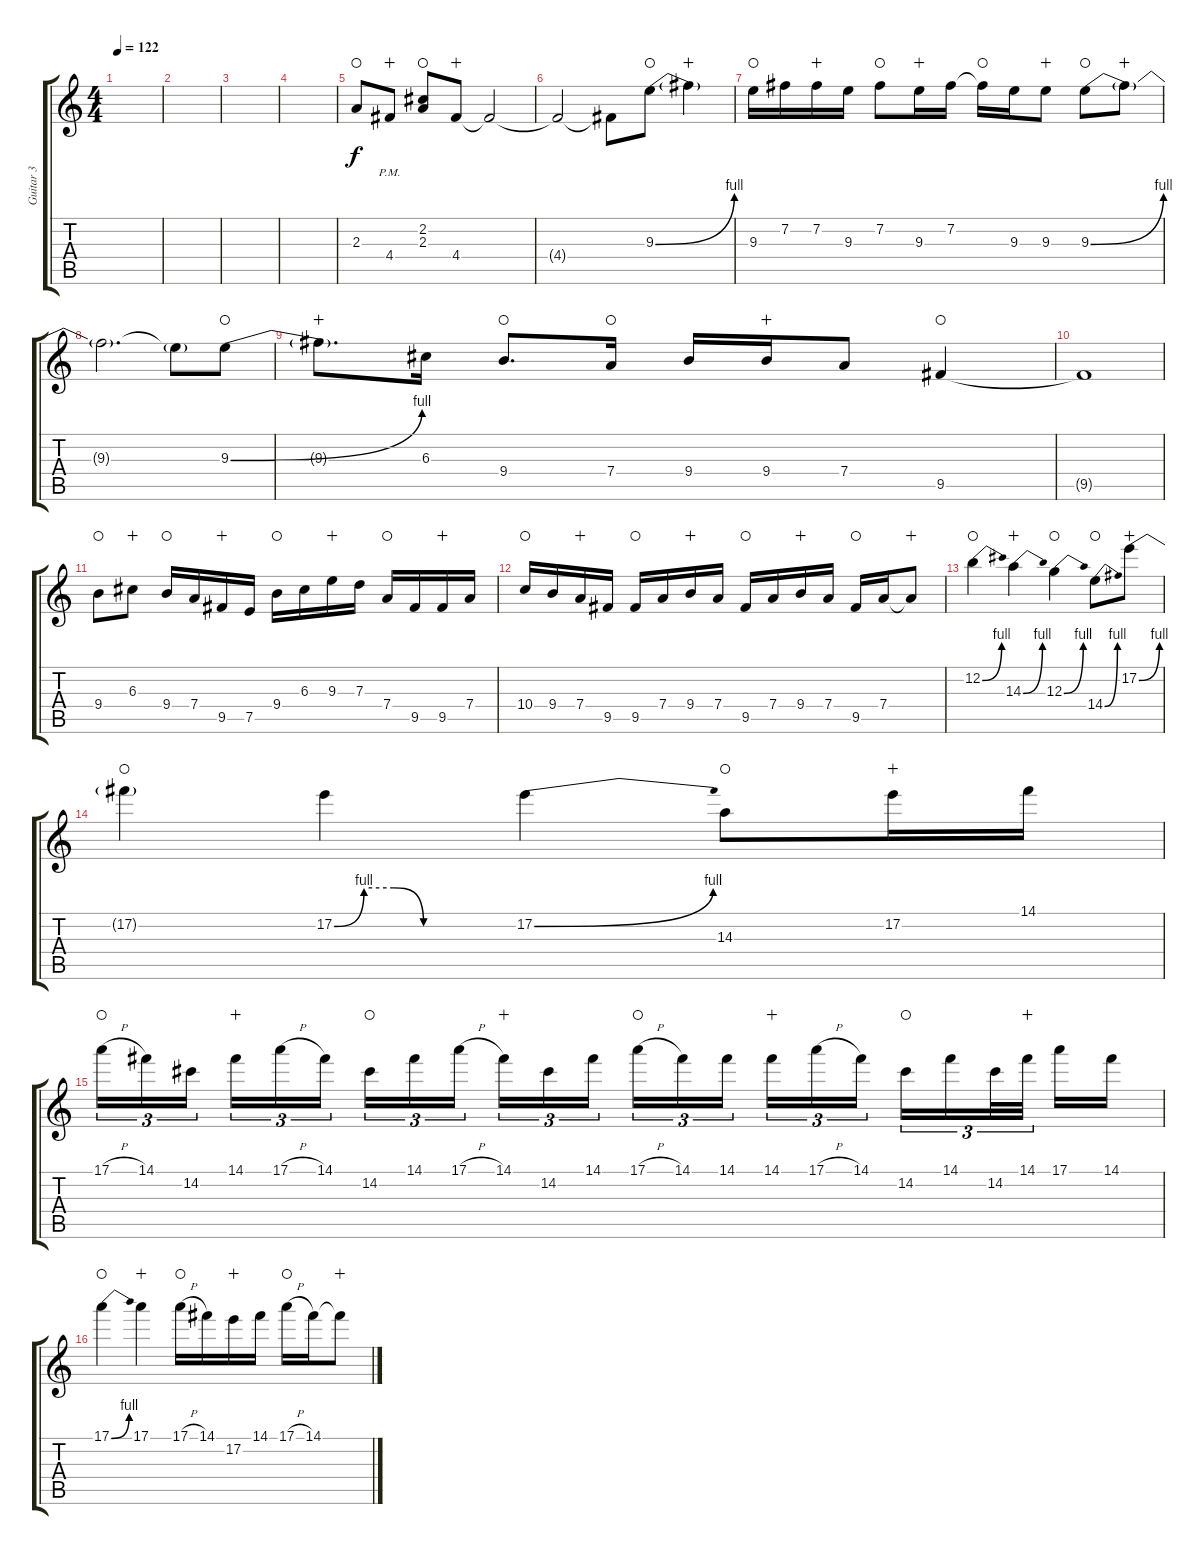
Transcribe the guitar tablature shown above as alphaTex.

\track ("Guitar 3" "Guitar 3") {instrument electricguitarclean}
\staff {score tabs}
\tuning (E4 B3 G3 D3 A2 E2) {hide}
\ts (4 4)
\tempo 122
\clef g2
\ks c
|
|
|
|
2.3.8{waho} 4.4{pm}.8{wahc} (2.2 2.3).8{waho} 4.4.8{wahc} 4.4{t}.2 |
4.4{t}.2 4.4{t}.8 9.3{be (bend 0 0 60 4)}.8{waho} 9.3{t}.4{wahc} |
9.3.16{waho} 7.2.16 7.2.16{wahc} 9.3.16 7.2.8{waho} 9.3.16{wahc} 7.2.16 7.2{t}.16{waho} 9.3.16 9.3.8{wahc} 9.3{be (bend 0 0 60 4)}.8{waho} 9.3{t}.8{wahc} |
9.3{t}.2{d} 9.3{t}.8 9.3{be (bend 0 0 60 4)}.8{waho} |
9.3{t}.8{d wahc} 6.3.16 9.4.8{d waho} 7.4.16{waho} 9.4.16 9.4.16{wahc} 7.4.8 9.5.4{waho} |
9.5{t}.1 |
9.4.8{waho} 6.3.8{wahc} 9.4.16{waho} 7.4.16 9.5.16{wahc} 7.5.16 9.4.16{waho} 6.3.16 9.3.16{wahc} 7.3.16 7.4.16{waho} 9.5.16 9.5.16{wahc} 7.4.16 |
10.4.16{waho} 9.4.16 7.4.16{wahc} 9.5.16 9.5.16{waho} 7.4.16 9.4.16{wahc} 7.4.16 9.5.16{waho} 7.4.16 9.4.16{wahc} 7.4.16 9.5.16{waho} 7.4.16 7.4{t}.8{wahc} |
12.2{be (bend 0 0 60 4)}.4{waho} 14.3{be (bend 0 0 60 4)}.4{wahc} 12.3{be (bend 0 0 60 4)}.4{waho} 14.4{be (bend 0 0 60 4)}.8{waho} 17.2{be (bend 0 0 60 4)}.8{wahc} |
17.2{t}.4{waho} 17.2{be (custom 0 0 10 4 20 4 30 0 60 0)}.4 17.2{be (bend 0 0 60 4)}.4 14.3.8{waho} 17.2.16{wahc} 14.1.16 |
17.1{h}.16{tu (3 2) waho} 14.1.16{tu (3 2)} 14.2.16{tu (3 2) beam splitsecondary} 14.1.16{tu (3 2) wahc} 17.1{h}.16{tu (3 2)} 14.1.16{tu (3 2)} 14.2.16{tu (3 2) waho} 14.1.16{tu (3 2)} 17.1{h}.16{tu (3 2) beam splitsecondary} 14.1.16{tu (3 2) wahc} 14.2.16{tu (3 2)} 14.1.16{tu (3 2)} 17.1{h}.16{tu (3 2) waho} 14.1.16{tu (3 2)} 14.1.16{tu (3 2) beam splitsecondary} 14.1.16{tu (3 2) wahc} 17.1{h}.16{tu (3 2)} 14.1.16{tu (3 2)} 14.2.16{tu (3 2) waho} 14.1.16{tu (3 2)} 14.2.32{tu (3 2)} 14.1.32{tu (3 2) wahc beam splitsecondary} 17.1.16 14.1.16 |
17.1{be (bend 0 0 60 4)}.4{waho} 17.1.4{wahc} 17.1{h}.16{waho} 14.1.16 17.2.16{wahc} 14.1.16 17.1{h}.16{waho} 14.1.16 14.1{t}.8{wahc}
